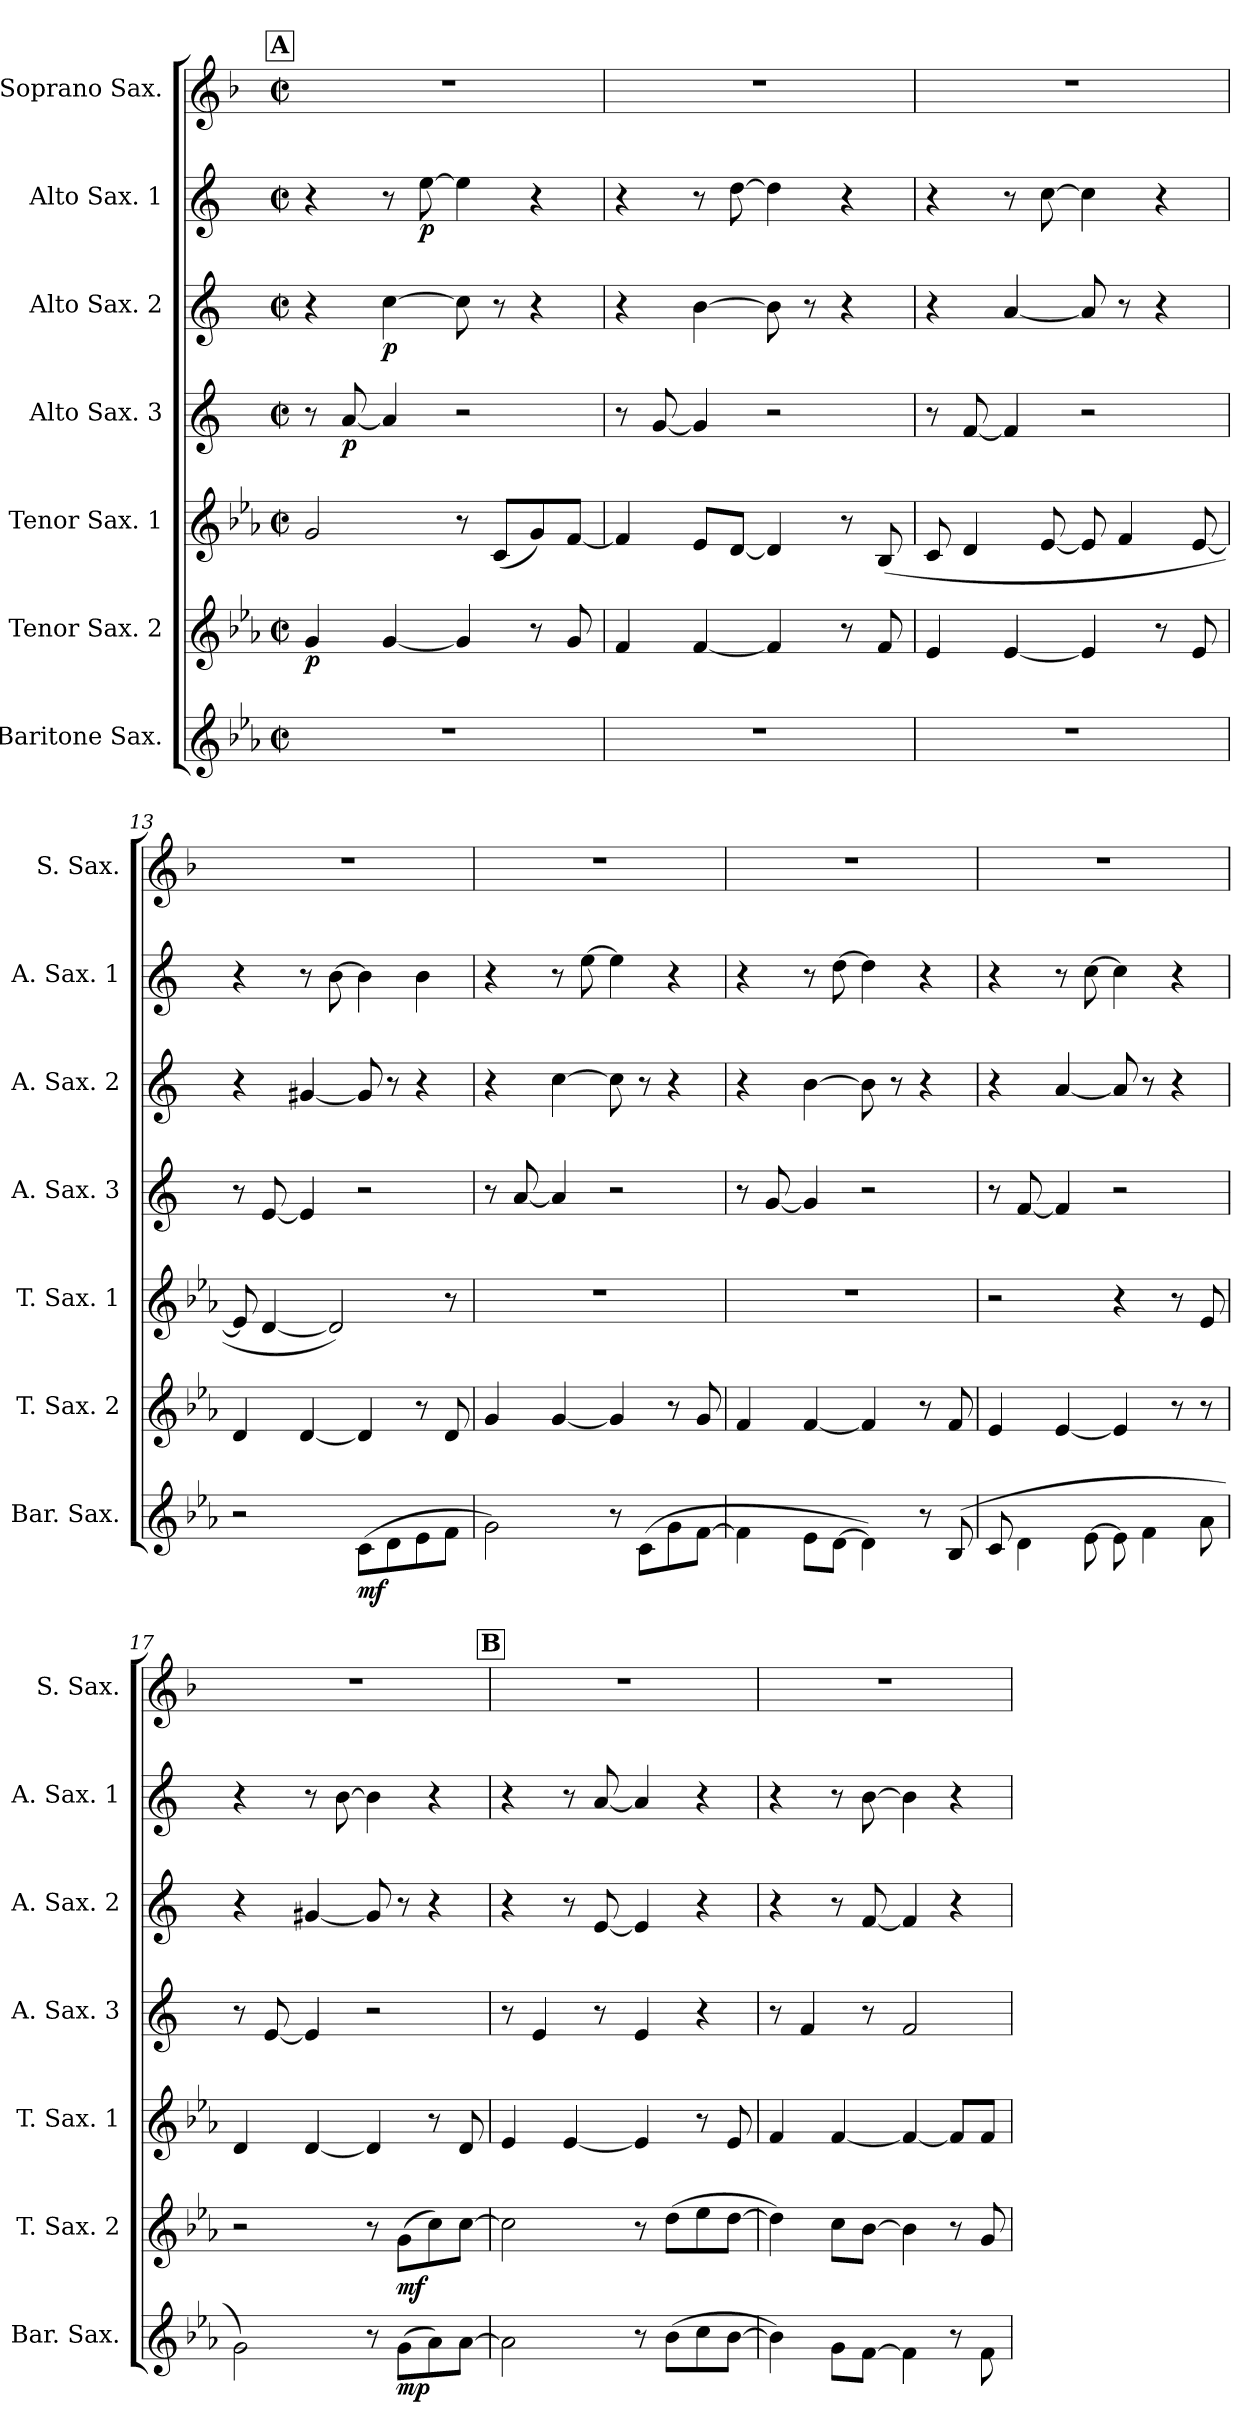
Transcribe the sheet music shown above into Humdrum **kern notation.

**kern	**dynam	**kern	**dynam	**kern	**kern	**dynam	**kern	**dynam	**kern	**dynam	**kern
*part7	*part7	*part6	*part6	*part5	*part4	*part4	*part3	*part3	*part2	*part2	*part1
*staff7	*staff7	*staff6	*staff6	*staff5	*staff4	*staff4	*staff3	*staff3	*staff2	*staff2	*staff1
*I"Baritone Sax.	*	*I"Tenor Sax. 2	*	*I"Tenor Sax. 1	*I"Alto Sax. 3	*	*I"Alto Sax. 2	*	*I"Alto Sax. 1	*	*I"Soprano Sax.
*I'Bar. Sax.	*	*I'T. Sax. 2	*	*I'T. Sax. 1	*I'A. Sax. 3	*	*I'A. Sax. 2	*	*I'A. Sax. 1	*	*I'S. Sax.
*clefG2	*	*clefG2	*	*clefG2	*clefG2	*	*clefG2	*	*clefG2	*	*clefG2
*ITrd12c21	*	*ITrd8c14	*	*ITrd8c14	*ITrd5c9	*	*ITrd5c9	*	*ITrd5c9	*	*ITrd1c2
*k[b-e-a-]	*	*k[b-e-a-]	*	*k[b-e-a-]	*k[b-e-a-]	*	*k[b-e-a-]	*	*k[b-e-a-]	*	*k[b-e-a-]
*M2/2	*	*M2/2	*	*M2/2	*M2/2	*	*M2/2	*	*M2/2	*	*M2/2
*met(c|)	*	*met(c|)	*	*met(c|)	*met(c|)	*	*met(c|)	*	*met(c|)	*	*met(c|)
!!LO:REH:place=s1:a:B:fs=14:t=A
=10	=10	=10	=10	=10	=10	=10	=10	=10	=10	=10	=10
!	!	!	!LO:DY:b	!	!	!	!	!	!	!	!
1r	.	4G/	p	2G/	8r	.	4r	.	4r	.	1r
!	!	!	!	!	!	!LO:DY:b	!	!	!	!	!
.	.	.	.	.	[8c/	p	.	.	.	.	.
!	!	!	!	!	!	!	!	!LO:DY:b	!	!	!
.	.	[4G/	.	.	4c/]	.	[4e-\	p	8r	.	.
!	!	!	!	!	!	!	!	!	!	!LO:DY:b	!
.	.	.	.	.	.	.	.	.	[8g\	p	.
.	.	4G/]	.	8r	2r	.	8e-\]	.	4g\]	.	.
.	.	.	.	(8C/L	.	.	8r	.	.	.	.
.	.	8r	.	8G/)	.	.	4r	.	4r	.	.
.	.	8G/	.	[8F/J	.	.	.	.	.	.	.
=11	=11	=11	=11	=11	=11	=11	=11	=11	=11	=11	=11
1r	.	4F/	.	4F/]	8r	.	4r	.	4r	.	1r
.	.	.	.	.	[8B-/	.	.	.	.	.	.
.	.	[4F/	.	8E-/L	4B-/]	.	[4d\	.	8r	.	.
.	.	.	.	[8D/J	.	.	.	.	[8f\	.	.
.	.	4F/]	.	4D/]	2r	.	8d\]	.	4f\]	.	.
.	.	.	.	.	.	.	8r	.	.	.	.
.	.	8r	.	8r	.	.	4r	.	4r	.	.
.	.	8F/	.	(8BB-/	.	.	.	.	.	.	.
=12	=12	=12	=12	=12	=12	=12	=12	=12	=12	=12	=12
1r	.	4E-/	.	8C/	8r	.	4r	.	4r	.	1r
.	.	.	.	4D/	[8A-/	.	.	.	.	.	.
.	.	[4E-/	.	.	4A-/]	.	[4c/	.	8r	.	.
.	.	.	.	[8E-/	.	.	.	.	[8e-\	.	.
.	.	4E-/]	.	8E-/]	2r	.	8c/]	.	4e-\]	.	.
.	.	.	.	4F/	.	.	8r	.	.	.	.
.	.	8r	.	.	.	.	4r	.	4r	.	.
.	.	8E-/	.	[8E-/	.	.	.	.	.	.	.
=13	=13	=13	=13	=13	=13	=13	=13	=13	=13	=13	=13
2r	.	4D/	.	8E-/]	8r	.	4r	.	4r	.	1r
.	.	.	.	[4D/	[8G/	.	.	.	.	.	.
.	.	[4D/	.	.	4G/]	.	[4Bn/	.	8r	.	.
.	.	.	.	2D/])	.	.	.	.	[8d\	.	.
!	!LO:DY:b	!	!	!	!	!	!	!	!	!	!
(8C\L	mf	4D/]	.	.	2r	.	8B/]	.	4d\]	.	.
8D\	.	.	.	.	.	.	8r	.	.	.	.
8E-\	.	8r	.	.	.	.	4r	.	4d\	.	.
8F\J	.	8D/	.	8r	.	.	.	.	.	.	.
!!LO:PB:g=z
=14	=14	=14	=14	=14	=14	=14	=14	=14	=14	=14	=14
2G\)	.	4G/	.	1r	8r	.	4r	.	4r	.	1r
.	.	.	.	.	[8c/	.	.	.	.	.	.
.	.	[4G/	.	.	4c/]	.	[4e-\	.	8r	.	.
.	.	.	.	.	.	.	.	.	[8g\	.	.
8r	.	4G/]	.	.	2r	.	8e-\]	.	4g\]	.	.
(8C\L	.	.	.	.	.	.	8r	.	.	.	.
8G\	.	8r	.	.	.	.	4r	.	4r	.	.
[8F\J	.	8G/	.	.	.	.	.	.	.	.	.
=15	=15	=15	=15	=15	=15	=15	=15	=15	=15	=15	=15
4F\]	.	4F/	.	1r	8r	.	4r	.	4r	.	1r
.	.	.	.	.	[8B-/	.	.	.	.	.	.
8E-\L	.	[4F/	.	.	4B-/]	.	[4d\	.	8r	.	.
[8D\J	.	.	.	.	.	.	.	.	[8f\	.	.
4D\])	.	4F/]	.	.	2r	.	8d\]	.	4f\]	.	.
.	.	.	.	.	.	.	8r	.	.	.	.
8r	.	8r	.	.	.	.	4r	.	4r	.	.
(8BB-/	.	8F/	.	.	.	.	.	.	.	.	.
=16	=16	=16	=16	=16	=16	=16	=16	=16	=16	=16	=16
8C/	.	4E-/	.	2r	8r	.	4r	.	4r	.	1r
4D\	.	.	.	.	[8A-/	.	.	.	.	.	.
.	.	[4E-/	.	.	4A-/]	.	[4c/	.	8r	.	.
[8E-\	.	.	.	.	.	.	.	.	[8e-\	.	.
8E-\]	.	4E-/]	.	4r	2r	.	8c/]	.	4e-\]	.	.
4F\	.	.	.	.	.	.	8r	.	.	.	.
.	.	8r	.	8r	.	.	4r	.	4r	.	.
8A-\	.	8r	.	8E-/	.	.	.	.	.	.	.
=17	=17	=17	=17	=17	=17	=17	=17	=17	=17	=17	=17
2G\)	.	2r	.	4D/	8r	.	4r	.	4r	.	1r
.	.	.	.	.	[8G/	.	.	.	.	.	.
.	.	.	.	[4D/	4G/]	.	[4Bn/	.	8r	.	.
.	.	.	.	.	.	.	.	.	[8d\	.	.
8r	.	8r	.	4D/]	2r	.	8B/]	.	4d\]	.	.
!	!LO:DY:b	!	!LO:DY:b	!	!	!	!	!	!	!	!
(8G\L	mp	(8G\L	mf	.	.	.	8r	.	.	.	.
8A-\)	.	8c\)	.	8r	.	.	4r	.	4r	.	.
[8A-\J	.	[8c\J	.	8D/	.	.	.	.	.	.	.
!!LO:REH:place=s1:a:B:fs=14:t=B
=18	=18	=18	=18	=18	=18	=18	=18	=18	=18	=18	=18
2A-\]	.	2c\]	.	4E-/	8r	.	4r	.	4r	.	1r
.	.	.	.	.	4G/	.	.	.	.	.	.
.	.	.	.	[4E-/	.	.	8r	.	8r	.	.
.	.	.	.	.	8r	.	[8G/	.	[8c/	.	.
8r	.	8r	.	4E-/]	4G/	.	4G/]	.	4c/]	.	.
(8B-\L	.	(8d\L	.	.	.	.	.	.	.	.	.
8c\	.	8e-\	.	8r	4r	.	4r	.	4r	.	.
[8B-\J	.	[8d\J	.	8E-/	.	.	.	.	.	.	.
!!LO:LB:g=z
=19	=19	=19	=19	=19	=19	=19	=19	=19	=19	=19	=19
4B-\])	.	4d\])	.	4F/	8r	.	4r	.	4r	.	1r
.	.	.	.	.	4A-/	.	.	.	.	.	.
8G\L	.	8c\L	.	[4F/	.	.	8r	.	8r	.	.
[8F\J	.	[8B-\J	.	.	8r	.	[8A-/	.	[8d\	.	.
4F\]	.	4B-\]	.	4F/_	2A-/	.	4A-/]	.	4d\]	.	.
8r	.	8r	.	8F/L]	.	.	4r	.	4r	.	.
8F\	.	8G/	.	8F/J	.	.	.	.	.	.	.
=	=	=	=	=	=	=	=	=	=	=	=
*-	*-	*-	*-	*-	*-	*-	*-	*-	*-	*-	*-
